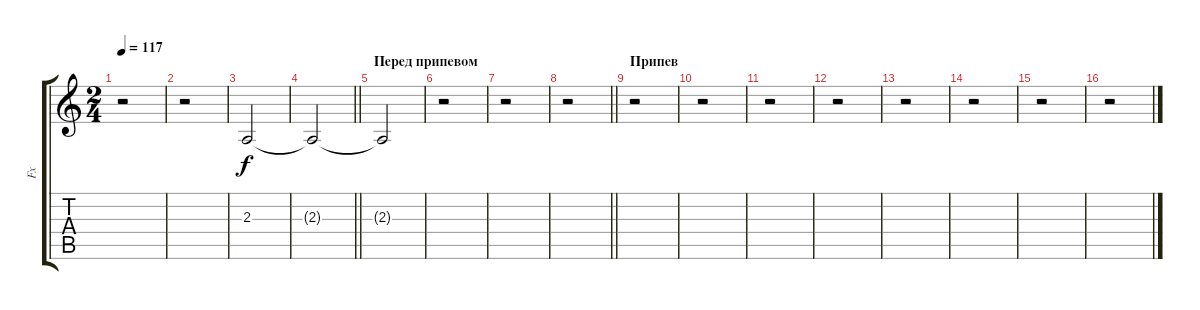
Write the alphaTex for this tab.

\track ("Fx" "Fx") {instrument birdtweet}
\staff {score tabs}
\tuning (E4 B3 G3 D3 A2 E2) {hide}
\ts (2 4)
\tempo 117
\clef g2
\ks c
r.2{dy f} |
r.2 |
2.3.2 |
\barLineRight lightlight
2.3{t}.2 |
\section ("" "Перед припевом")
2.3{t}.2 |
r.2 |
r.2 |
\barLineRight lightlight
r.2 |
\section ("" "Припев")
r.2 |
r.2 |
r.2 |
r.2 |
r.2 |
r.2 |
r.2 |
r.2
